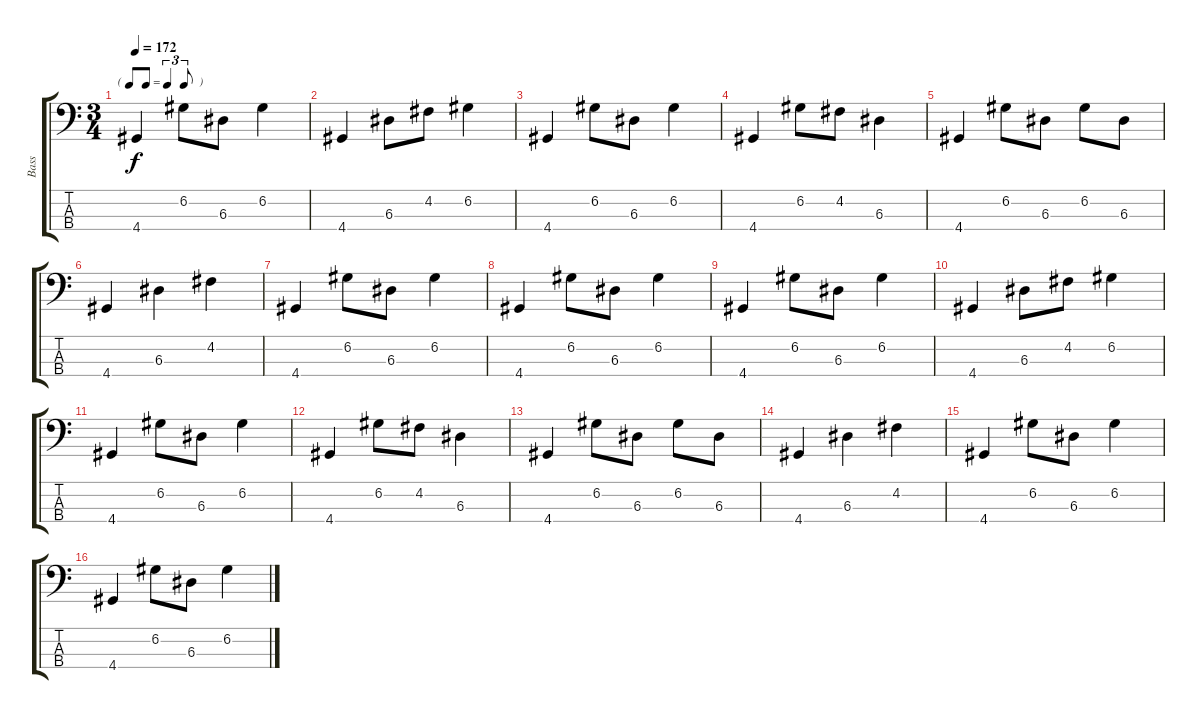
\track ("Bass" "Bass") {instrument electricbassfinger}
\staff {score tabs}
\tuning (G2 D2 A1 E1) {hide}
\ts (3 4)
\tf triplet8th
\tempo 172
\clef f4
\ks c
4.4.4{dy f} 6.2.8 6.3.8 6.2.4 |
4.4.4 6.3.8 4.2.8 6.2.4 |
4.4.4 6.2.8 6.3.8 6.2.4 |
4.4.4 6.2.8 4.2.8 6.3.4 |
4.4.4 6.2.8 6.3.8 6.2.8 6.3.8 |
4.4.4 6.3.4 4.2.4 |
4.4.4 6.2.8 6.3.8 6.2.4 |
4.4.4 6.2.8 6.3.8 6.2.4 |
4.4.4 6.2.8 6.3.8 6.2.4 |
4.4.4 6.3.8 4.2.8 6.2.4 |
4.4.4 6.2.8 6.3.8 6.2.4 |
4.4.4 6.2.8 4.2.8 6.3.4 |
4.4.4 6.2.8 6.3.8 6.2.8 6.3.8 |
4.4.4 6.3.4 4.2.4 |
4.4.4 6.2.8 6.3.8 6.2.4 |
4.4.4 6.2.8 6.3.8 6.2.4
